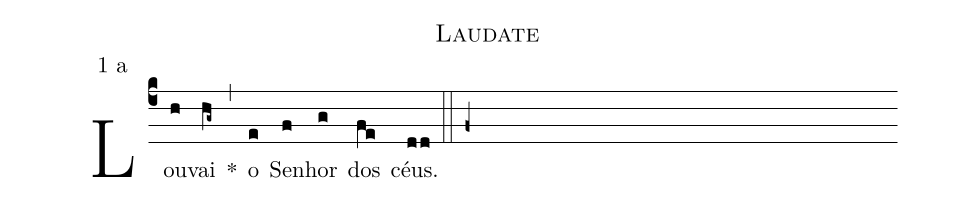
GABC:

name: Laudate;
mode: 1;
mode-differentia: a;
commentary: Cantus ID 003585(?);
commentary: Sl 148,1;
%%
(c4)

Lou(h)vai(hg~) *(,) o(e) Se(f)nhor(g) dos(fe) céus.(dd)

(::)

(f+)
